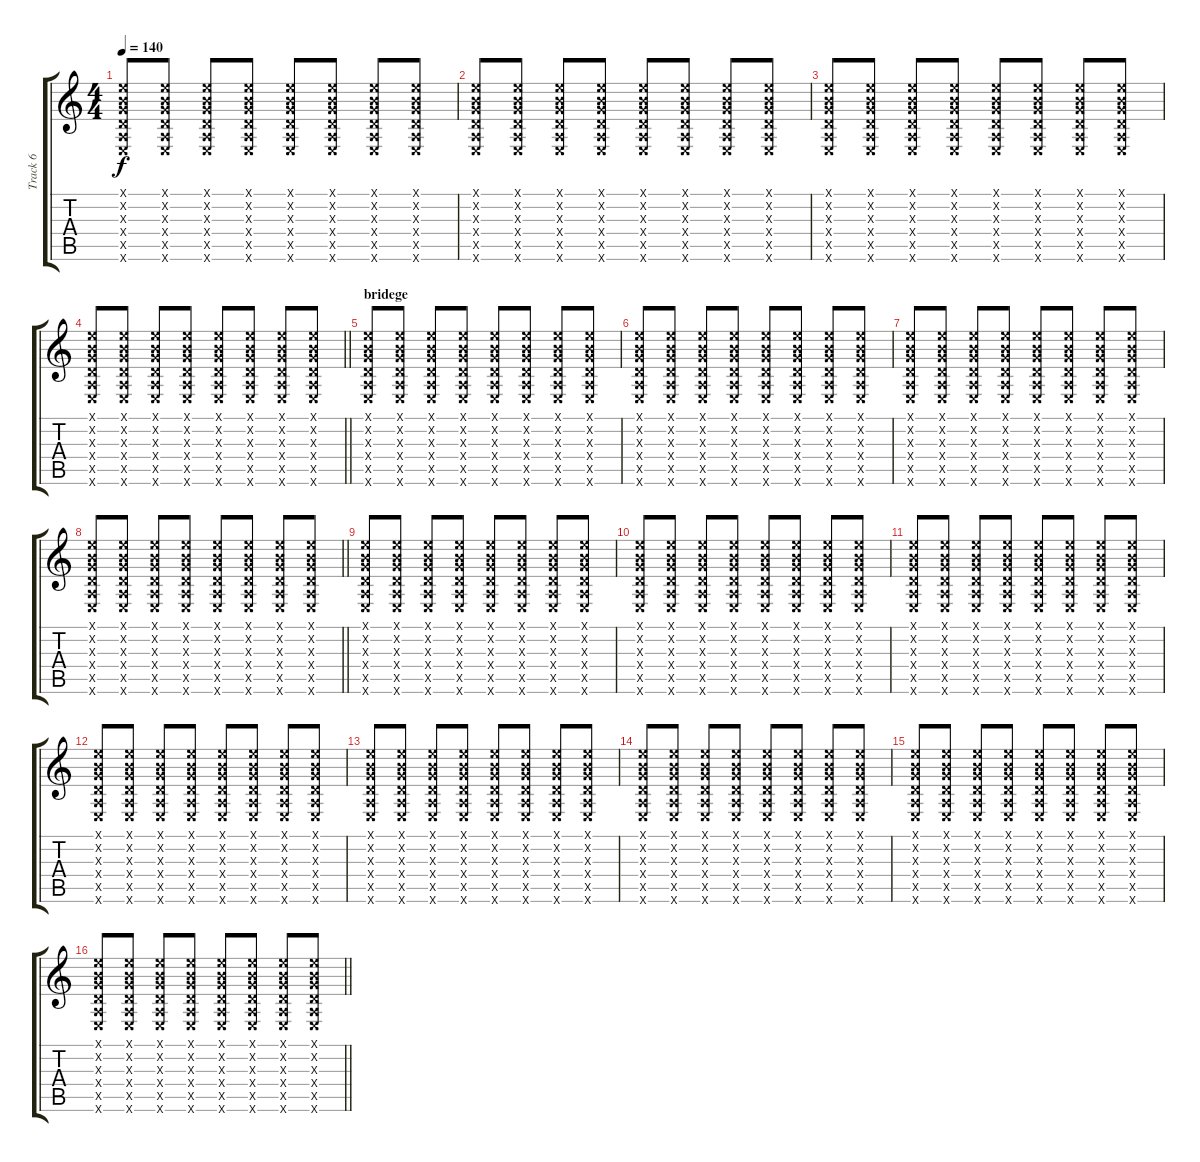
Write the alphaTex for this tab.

\track ("Track 6" "Track 6") {instrument acousticguitarsteel}
\staff {score tabs}
\tuning (E4 B3 G3 D3 A2 E2) {hide}
\ts (4 4)
\tempo 140
\clef g2
\ks c
(0.1{x} 0.2{x} 0.3{x} 0.4{x} 0.5{x} 0.6{x}).8{dy f} (0.1{x} 0.2{x} 0.3{x} 0.4{x} 0.5{x} 0.6{x}).8 (0.1{x} 0.2{x} 0.3{x} 0.4{x} 0.5{x} 0.6{x}).8 (0.1{x} 0.2{x} 0.3{x} 0.4{x} 0.5{x} 0.6{x}).8 (0.1{x} 0.2{x} 0.3{x} 0.4{x} 0.5{x} 0.6{x}).8 (0.1{x} 0.2{x} 0.3{x} 0.4{x} 0.5{x} 0.6{x}).8 (0.1{x} 0.2{x} 0.3{x} 0.4{x} 0.5{x} 0.6{x}).8 (0.1{x} 0.2{x} 0.3{x} 0.4{x} 0.5{x} 0.6{x}).8 |
(0.1{x} 0.2{x} 0.3{x} 0.4{x} 0.5{x} 0.6{x}).8 (0.1{x} 0.2{x} 0.3{x} 0.4{x} 0.5{x} 0.6{x}).8 (0.1{x} 0.2{x} 0.3{x} 0.4{x} 0.5{x} 0.6{x}).8 (0.1{x} 0.2{x} 0.3{x} 0.4{x} 0.5{x} 0.6{x}).8 (0.1{x} 0.2{x} 0.3{x} 0.4{x} 0.5{x} 0.6{x}).8 (0.1{x} 0.2{x} 0.3{x} 0.4{x} 0.5{x} 0.6{x}).8 (0.1{x} 0.2{x} 0.3{x} 0.4{x} 0.5{x} 0.6{x}).8 (0.1{x} 0.2{x} 0.3{x} 0.4{x} 0.5{x} 0.6{x}).8 |
(0.1{x} 0.2{x} 0.3{x} 0.4{x} 0.5{x} 0.6{x}).8 (0.1{x} 0.2{x} 0.3{x} 0.4{x} 0.5{x} 0.6{x}).8 (0.1{x} 0.2{x} 0.3{x} 0.4{x} 0.5{x} 0.6{x}).8 (0.1{x} 0.2{x} 0.3{x} 0.4{x} 0.5{x} 0.6{x}).8 (0.1{x} 0.2{x} 0.3{x} 0.4{x} 0.5{x} 0.6{x}).8 (0.1{x} 0.2{x} 0.3{x} 0.4{x} 0.5{x} 0.6{x}).8 (0.1{x} 0.2{x} 0.3{x} 0.4{x} 0.5{x} 0.6{x}).8 (0.1{x} 0.2{x} 0.3{x} 0.4{x} 0.5{x} 0.6{x}).8 |
\barLineRight lightlight
(0.1{x} 0.2{x} 0.3{x} 0.4{x} 0.5{x} 0.6{x}).8 (0.1{x} 0.2{x} 0.3{x} 0.4{x} 0.5{x} 0.6{x}).8 (0.1{x} 0.2{x} 0.3{x} 0.4{x} 0.5{x} 0.6{x}).8 (0.1{x} 0.2{x} 0.3{x} 0.4{x} 0.5{x} 0.6{x}).8 (0.1{x} 0.2{x} 0.3{x} 0.4{x} 0.5{x} 0.6{x}).8 (0.1{x} 0.2{x} 0.3{x} 0.4{x} 0.5{x} 0.6{x}).8 (0.1{x} 0.2{x} 0.3{x} 0.4{x} 0.5{x} 0.6{x}).8 (0.1{x} 0.2{x} 0.3{x} 0.4{x} 0.5{x} 0.6{x}).8 |
\section ("" "bridege")
(0.1{x} 0.2{x} 0.3{x} 0.4{x} 0.5{x} 0.6{x}).8 (0.1{x} 0.2{x} 0.3{x} 0.4{x} 0.5{x} 0.6{x}).8 (0.1{x} 0.2{x} 0.3{x} 0.4{x} 0.5{x} 0.6{x}).8 (0.1{x} 0.2{x} 0.3{x} 0.4{x} 0.5{x} 0.6{x}).8 (0.1{x} 0.2{x} 0.3{x} 0.4{x} 0.5{x} 0.6{x}).8 (0.1{x} 0.2{x} 0.3{x} 0.4{x} 0.5{x} 0.6{x}).8 (0.1{x} 0.2{x} 0.3{x} 0.4{x} 0.5{x} 0.6{x}).8 (0.1{x} 0.2{x} 0.3{x} 0.4{x} 0.5{x} 0.6{x}).8 |
(0.1{x} 0.2{x} 0.3{x} 0.4{x} 0.5{x} 0.6{x}).8 (0.1{x} 0.2{x} 0.3{x} 0.4{x} 0.5{x} 0.6{x}).8 (0.1{x} 0.2{x} 0.3{x} 0.4{x} 0.5{x} 0.6{x}).8 (0.1{x} 0.2{x} 0.3{x} 0.4{x} 0.5{x} 0.6{x}).8 (0.1{x} 0.2{x} 0.3{x} 0.4{x} 0.5{x} 0.6{x}).8 (0.1{x} 0.2{x} 0.3{x} 0.4{x} 0.5{x} 0.6{x}).8 (0.1{x} 0.2{x} 0.3{x} 0.4{x} 0.5{x} 0.6{x}).8 (0.1{x} 0.2{x} 0.3{x} 0.4{x} 0.5{x} 0.6{x}).8 |
(0.1{x} 0.2{x} 0.3{x} 0.4{x} 0.5{x} 0.6{x}).8 (0.1{x} 0.2{x} 0.3{x} 0.4{x} 0.5{x} 0.6{x}).8 (0.1{x} 0.2{x} 0.3{x} 0.4{x} 0.5{x} 0.6{x}).8 (0.1{x} 0.2{x} 0.3{x} 0.4{x} 0.5{x} 0.6{x}).8 (0.1{x} 0.2{x} 0.3{x} 0.4{x} 0.5{x} 0.6{x}).8 (0.1{x} 0.2{x} 0.3{x} 0.4{x} 0.5{x} 0.6{x}).8 (0.1{x} 0.2{x} 0.3{x} 0.4{x} 0.5{x} 0.6{x}).8 (0.1{x} 0.2{x} 0.3{x} 0.4{x} 0.5{x} 0.6{x}).8 |
\barLineRight lightlight
(0.1{x} 0.2{x} 0.3{x} 0.4{x} 0.5{x} 0.6{x}).8 (0.1{x} 0.2{x} 0.3{x} 0.4{x} 0.5{x} 0.6{x}).8 (0.1{x} 0.2{x} 0.3{x} 0.4{x} 0.5{x} 0.6{x}).8 (0.1{x} 0.2{x} 0.3{x} 0.4{x} 0.5{x} 0.6{x}).8 (0.1{x} 0.2{x} 0.3{x} 0.4{x} 0.5{x} 0.6{x}).8 (0.1{x} 0.2{x} 0.3{x} 0.4{x} 0.5{x} 0.6{x}).8 (0.1{x} 0.2{x} 0.3{x} 0.4{x} 0.5{x} 0.6{x}).8 (0.1{x} 0.2{x} 0.3{x} 0.4{x} 0.5{x} 0.6{x}).8 |
(0.1{x} 0.2{x} 0.3{x} 0.4{x} 0.5{x} 0.6{x}).8 (0.1{x} 0.2{x} 0.3{x} 0.4{x} 0.5{x} 0.6{x}).8 (0.1{x} 0.2{x} 0.3{x} 0.4{x} 0.5{x} 0.6{x}).8 (0.1{x} 0.2{x} 0.3{x} 0.4{x} 0.5{x} 0.6{x}).8 (0.1{x} 0.2{x} 0.3{x} 0.4{x} 0.5{x} 0.6{x}).8 (0.1{x} 0.2{x} 0.3{x} 0.4{x} 0.5{x} 0.6{x}).8 (0.1{x} 0.2{x} 0.3{x} 0.4{x} 0.5{x} 0.6{x}).8 (0.1{x} 0.2{x} 0.3{x} 0.4{x} 0.5{x} 0.6{x}).8 |
(0.1{x} 0.2{x} 0.3{x} 0.4{x} 0.5{x} 0.6{x}).8 (0.1{x} 0.2{x} 0.3{x} 0.4{x} 0.5{x} 0.6{x}).8 (0.1{x} 0.2{x} 0.3{x} 0.4{x} 0.5{x} 0.6{x}).8 (0.1{x} 0.2{x} 0.3{x} 0.4{x} 0.5{x} 0.6{x}).8 (0.1{x} 0.2{x} 0.3{x} 0.4{x} 0.5{x} 0.6{x}).8 (0.1{x} 0.2{x} 0.3{x} 0.4{x} 0.5{x} 0.6{x}).8 (0.1{x} 0.2{x} 0.3{x} 0.4{x} 0.5{x} 0.6{x}).8 (0.1{x} 0.2{x} 0.3{x} 0.4{x} 0.5{x} 0.6{x}).8 |
(0.1{x} 0.2{x} 0.3{x} 0.4{x} 0.5{x} 0.6{x}).8 (0.1{x} 0.2{x} 0.3{x} 0.4{x} 0.5{x} 0.6{x}).8 (0.1{x} 0.2{x} 0.3{x} 0.4{x} 0.5{x} 0.6{x}).8 (0.1{x} 0.2{x} 0.3{x} 0.4{x} 0.5{x} 0.6{x}).8 (0.1{x} 0.2{x} 0.3{x} 0.4{x} 0.5{x} 0.6{x}).8 (0.1{x} 0.2{x} 0.3{x} 0.4{x} 0.5{x} 0.6{x}).8 (0.1{x} 0.2{x} 0.3{x} 0.4{x} 0.5{x} 0.6{x}).8 (0.1{x} 0.2{x} 0.3{x} 0.4{x} 0.5{x} 0.6{x}).8 |
(0.1{x} 0.2{x} 0.3{x} 0.4{x} 0.5{x} 0.6{x}).8 (0.1{x} 0.2{x} 0.3{x} 0.4{x} 0.5{x} 0.6{x}).8 (0.1{x} 0.2{x} 0.3{x} 0.4{x} 0.5{x} 0.6{x}).8 (0.1{x} 0.2{x} 0.3{x} 0.4{x} 0.5{x} 0.6{x}).8 (0.1{x} 0.2{x} 0.3{x} 0.4{x} 0.5{x} 0.6{x}).8 (0.1{x} 0.2{x} 0.3{x} 0.4{x} 0.5{x} 0.6{x}).8 (0.1{x} 0.2{x} 0.3{x} 0.4{x} 0.5{x} 0.6{x}).8 (0.1{x} 0.2{x} 0.3{x} 0.4{x} 0.5{x} 0.6{x}).8 |
(0.1{x} 0.2{x} 0.3{x} 0.4{x} 0.5{x} 0.6{x}).8 (0.1{x} 0.2{x} 0.3{x} 0.4{x} 0.5{x} 0.6{x}).8 (0.1{x} 0.2{x} 0.3{x} 0.4{x} 0.5{x} 0.6{x}).8 (0.1{x} 0.2{x} 0.3{x} 0.4{x} 0.5{x} 0.6{x}).8 (0.1{x} 0.2{x} 0.3{x} 0.4{x} 0.5{x} 0.6{x}).8 (0.1{x} 0.2{x} 0.3{x} 0.4{x} 0.5{x} 0.6{x}).8 (0.1{x} 0.2{x} 0.3{x} 0.4{x} 0.5{x} 0.6{x}).8 (0.1{x} 0.2{x} 0.3{x} 0.4{x} 0.5{x} 0.6{x}).8 |
(0.1{x} 0.2{x} 0.3{x} 0.4{x} 0.5{x} 0.6{x}).8 (0.1{x} 0.2{x} 0.3{x} 0.4{x} 0.5{x} 0.6{x}).8 (0.1{x} 0.2{x} 0.3{x} 0.4{x} 0.5{x} 0.6{x}).8 (0.1{x} 0.2{x} 0.3{x} 0.4{x} 0.5{x} 0.6{x}).8 (0.1{x} 0.2{x} 0.3{x} 0.4{x} 0.5{x} 0.6{x}).8 (0.1{x} 0.2{x} 0.3{x} 0.4{x} 0.5{x} 0.6{x}).8 (0.1{x} 0.2{x} 0.3{x} 0.4{x} 0.5{x} 0.6{x}).8 (0.1{x} 0.2{x} 0.3{x} 0.4{x} 0.5{x} 0.6{x}).8 |
(0.1{x} 0.2{x} 0.3{x} 0.4{x} 0.5{x} 0.6{x}).8 (0.1{x} 0.2{x} 0.3{x} 0.4{x} 0.5{x} 0.6{x}).8 (0.1{x} 0.2{x} 0.3{x} 0.4{x} 0.5{x} 0.6{x}).8 (0.1{x} 0.2{x} 0.3{x} 0.4{x} 0.5{x} 0.6{x}).8 (0.1{x} 0.2{x} 0.3{x} 0.4{x} 0.5{x} 0.6{x}).8 (0.1{x} 0.2{x} 0.3{x} 0.4{x} 0.5{x} 0.6{x}).8 (0.1{x} 0.2{x} 0.3{x} 0.4{x} 0.5{x} 0.6{x}).8 (0.1{x} 0.2{x} 0.3{x} 0.4{x} 0.5{x} 0.6{x}).8 |
\barLineRight lightlight
(0.1{x} 0.2{x} 0.3{x} 0.4{x} 0.5{x} 0.6{x}).8 (0.1{x} 0.2{x} 0.3{x} 0.4{x} 0.5{x} 0.6{x}).8 (0.1{x} 0.2{x} 0.3{x} 0.4{x} 0.5{x} 0.6{x}).8 (0.1{x} 0.2{x} 0.3{x} 0.4{x} 0.5{x} 0.6{x}).8 (0.1{x} 0.2{x} 0.3{x} 0.4{x} 0.5{x} 0.6{x}).8 (0.1{x} 0.2{x} 0.3{x} 0.4{x} 0.5{x} 0.6{x}).8 (0.1{x} 0.2{x} 0.3{x} 0.4{x} 0.5{x} 0.6{x}).8 (0.1{x} 0.2{x} 0.3{x} 0.4{x} 0.5{x} 0.6{x}).8
